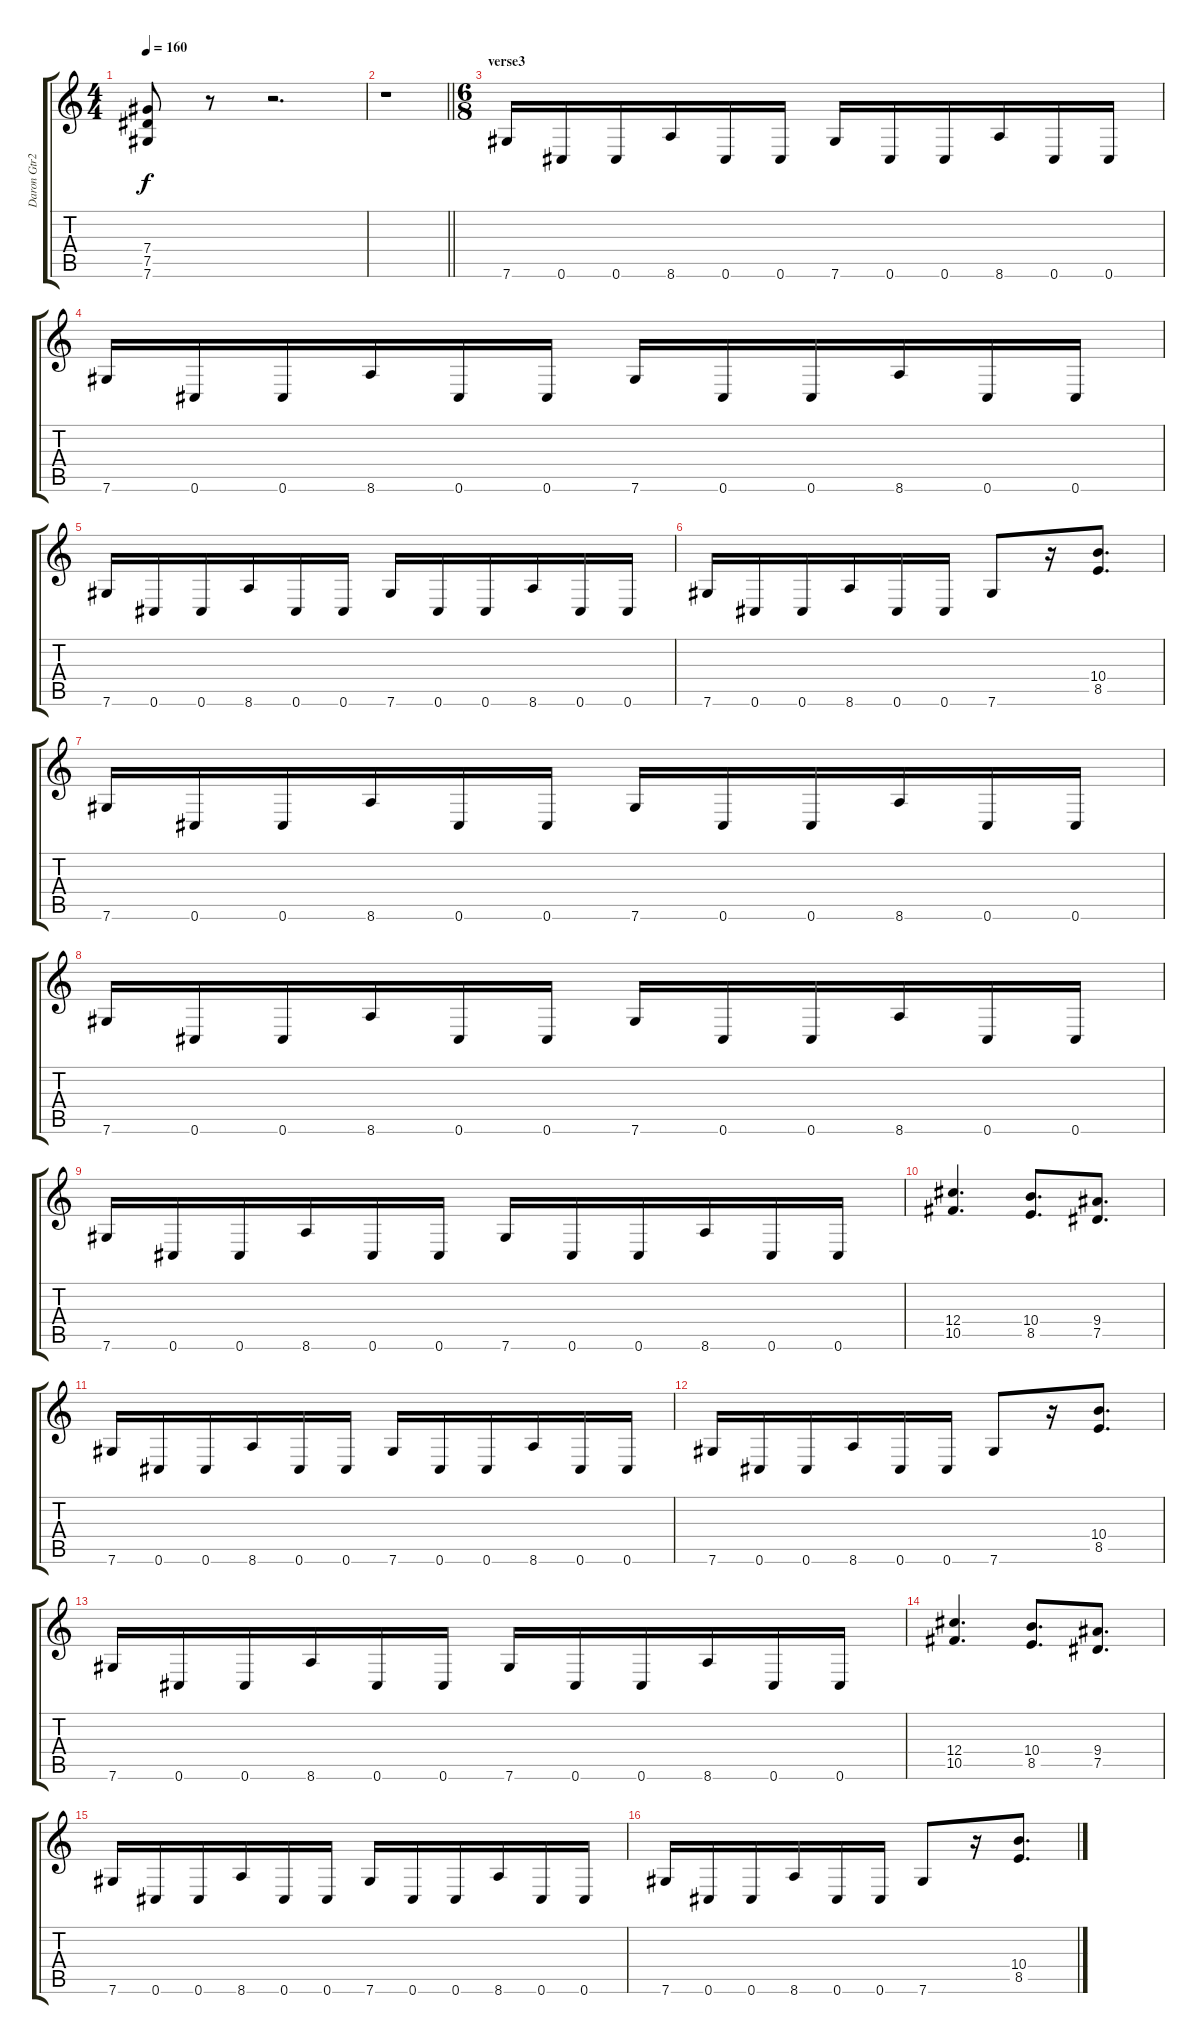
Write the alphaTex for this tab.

\track ("Daron Gtr2" "Daron Gtr2") {instrument distortionguitar}
\staff {score tabs}
\tuning (Eb4 Bb3 Gb3 Db3 Ab2 Db2) {hide}
\ts (4 4)
\tempo 160
\clef g2
\ks c
(7.4 7.5 7.6).8{dy f} r.8 r.2{d} |
\barLineRight lightlight
r.1 |
\ts (6 8)
\section ("" "verse3")
7.6.16 0.6.16 0.6.16 8.6.16 0.6.16 0.6.16 7.6.16 0.6.16 0.6.16 8.6.16 0.6.16 0.6.16 |
7.6.16 0.6.16 0.6.16 8.6.16 0.6.16 0.6.16 7.6.16 0.6.16 0.6.16 8.6.16 0.6.16 0.6.16 |
7.6.16 0.6.16 0.6.16 8.6.16 0.6.16 0.6.16 7.6.16 0.6.16 0.6.16 8.6.16 0.6.16 0.6.16 |
7.6.16 0.6.16 0.6.16 8.6.16 0.6.16 0.6.16 7.6.8 r.16 (10.4 8.5).8{d} |
7.6.16 0.6.16 0.6.16 8.6.16 0.6.16 0.6.16 7.6.16 0.6.16 0.6.16 8.6.16 0.6.16 0.6.16 |
7.6.16 0.6.16 0.6.16 8.6.16 0.6.16 0.6.16 7.6.16 0.6.16 0.6.16 8.6.16 0.6.16 0.6.16 |
7.6.16 0.6.16 0.6.16 8.6.16 0.6.16 0.6.16 7.6.16 0.6.16 0.6.16 8.6.16 0.6.16 0.6.16 |
(12.4 10.5).4{d} (10.4 8.5).8{d} (9.4 7.5).8{d} |
7.6.16 0.6.16 0.6.16 8.6.16 0.6.16 0.6.16 7.6.16 0.6.16 0.6.16 8.6.16 0.6.16 0.6.16 |
7.6.16 0.6.16 0.6.16 8.6.16 0.6.16 0.6.16 7.6.8 r.16 (10.4 8.5).8{d} |
7.6.16 0.6.16 0.6.16 8.6.16 0.6.16 0.6.16 7.6.16 0.6.16 0.6.16 8.6.16 0.6.16 0.6.16 |
(12.4 10.5).4{d} (10.4 8.5).8{d} (9.4 7.5).8{d} |
7.6.16 0.6.16 0.6.16 8.6.16 0.6.16 0.6.16 7.6.16 0.6.16 0.6.16 8.6.16 0.6.16 0.6.16 |
7.6.16 0.6.16 0.6.16 8.6.16 0.6.16 0.6.16 7.6.8 r.16 (10.4 8.5).8{d}
